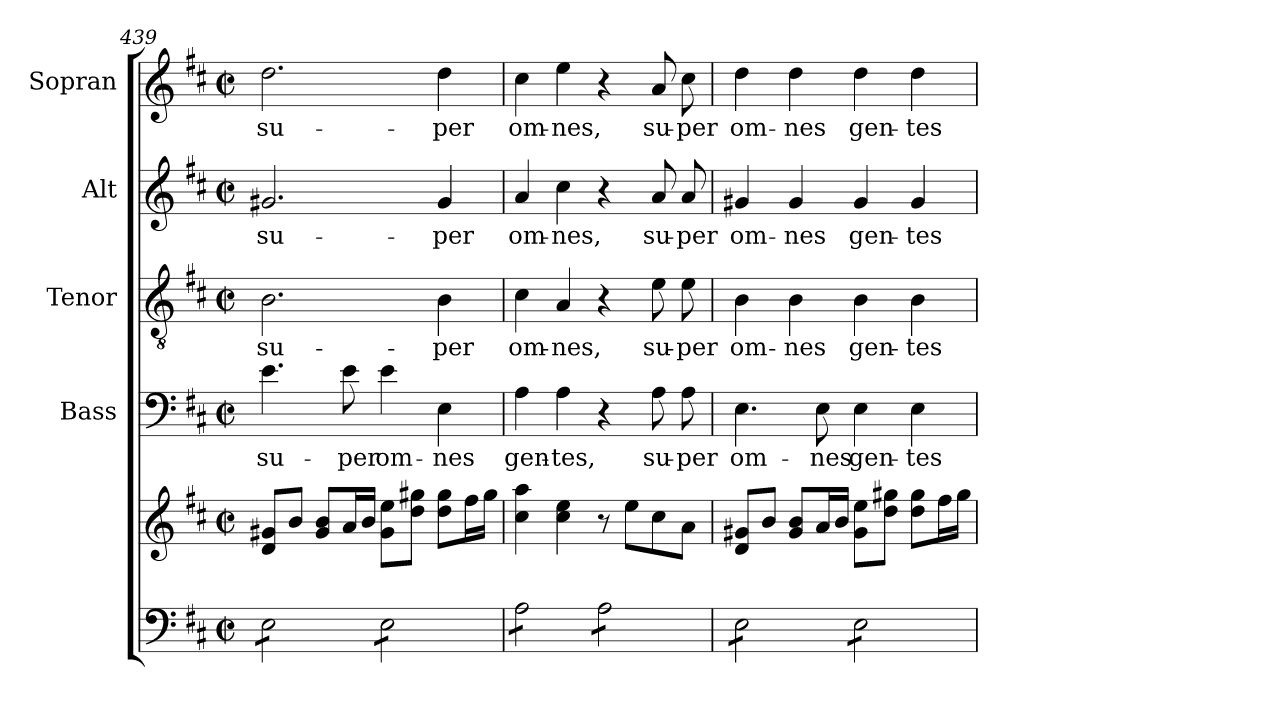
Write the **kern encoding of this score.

**kern	**kern	**kern	**text	**kern	**text	**kern	**text	**kern	**text
*part5	*part5	*part4	*part4	*part3	*part3	*part2	*part2	*part1	*part1
*staff6	*staff5	*staff4	*staff4	*staff3	*staff3	*staff2	*staff2	*staff1	*staff1
*	*	*I"Bass	*	*I"Tenor	*	*I"Alt	*	*I"Sopran	*
*	*	*I'B.	*	*I'T.	*	*I'A.	*	*I'S.	*
*clefF4	*clefG2	*clefF4	*	*clefGv2	*	*clefG2	*	*clefG2	*
*k[f#c#]	*k[f#c#]	*k[f#c#]	*	*k[f#c#]	*	*k[f#c#]	*	*k[f#c#]	*
*D:	*D:	*D:	*	*D:	*	*D:	*	*D:	*
*M2/2	*M2/2	*M2/2	*	*M2/2	*	*M2/2	*	*M2/2	*
*met(c|)	*met(c|)	*met(c|)	*	*met(c|)	*	*met(c|)	*	*met(c|)	*
=439	=439	=439	=439	=439	=439	=439	=439	=439	=439
!	!	!	!LO:LY:b	!	!LO:LY:b	!	!LO:LY:b	!	!LO:LY:b
*tremolo	*	*	*	*	*	*	*	*	*
8E\L	8d/ 8g#X/L	4.e\	su-	2.B\	su-	2.g#X/	su-	2.dd\	su-
8E\	8b/J	.	.	.	.	.	.	.	.
8E\	8g#/ 8b/L	.	.	.	.	.	.	.	.
!	!	!	!LO:LY:b	!	!	!	!	!	!
8E\J	16a/L	8e\	-per	.	.	.	.	.	.
.	16b/JJ	.	.	.	.	.	.	.	.
!	!	!	!LO:LY:b	!	!	!	!	!	!
8E\L	8g#\ 8ee\L	4e\	om-	.	.	.	.	.	.
8E\	8dd\ 8gg#X\J	.	.	.	.	.	.	.	.
!	!	!	!LO:LY:b	!	!LO:LY:b	!	!LO:LY:b	!	!LO:LY:b
8E\	8dd\ 8gg#\L	4E\	-nes	4B\	-per	4g#/	-per	4dd\	-per
8E\J	16ff#\L	.	.	.	.	.	.	.	.
.	16gg#\JJ	.	.	.	.	.	.	.	.
=440	=440	=440	=440	=440	=440	=440	=440	=440	=440
!	!	!	!LO:LY:b	!	!LO:LY:b	!	!LO:LY:b	!	!LO:LY:b
8A\L	4cc#\ 4aa\	4A\	gen-	4c#\	om-	4a/	om-	4cc#\	om-
8A\	.	.	.	.	.	.	.	.	.
!	!	!	!LO:LY:b	!	!LO:LY:b	!	!LO:LY:b	!	!LO:LY:b
8A\	4cc#\ 4ee\	4A\	-tes,	4A/	-nes,	4cc#\	-nes,	4ee\	-nes,
8A\J	.	.	.	.	.	.	.	.	.
8A\L	8r	4r	.	4r	.	4r	.	4r	.
8A\	8ee\L	.	.	.	.	.	.	.	.
!	!	!	!LO:LY:b	!	!LO:LY:b	!	!LO:LY:b	!	!LO:LY:b
8A\	8cc#\	8A\	su-	8e\	su-	8a/	su-	8a/	su-
!	!	!	!LO:LY:b	!	!LO:LY:b	!	!LO:LY:b	!	!LO:LY:b
8A\J	8a\J	8A\	-per	8e\	-per	8a/	-per	8cc#\	-per
=441	=441	=441	=441	=441	=441	=441	=441	=441	=441
!	!	!	!LO:LY:b	!	!LO:LY:b	!	!LO:LY:b	!	!LO:LY:b
8E\L	8d/ 8g#X/L	4.E\	om-	4B\	om-	4g#X/	om-	4dd\	om-
8E\	8b/J	.	.	.	.	.	.	.	.
!	!	!	!	!	!LO:LY:b	!	!LO:LY:b	!	!LO:LY:b
8E\	8g#/ 8b/L	.	.	4B\	-nes	4g#/	-nes	4dd\	-nes
!	!	!	!LO:LY:b	!	!	!	!	!	!
8E\J	16a/L	8E\	-nes	.	.	.	.	.	.
.	16b/JJ	.	.	.	.	.	.	.	.
!	!	!	!LO:LY:b	!	!LO:LY:b	!	!LO:LY:b	!	!LO:LY:b
8E\L	8g#\ 8ee\L	4E\	gen-	4B\	gen-	4g#/	gen-	4dd\	gen-
8E\	8dd\ 8gg#X\J	.	.	.	.	.	.	.	.
!	!	!	!LO:LY:b	!	!LO:LY:b	!	!LO:LY:b	!	!LO:LY:b
8E\	8dd\ 8gg#\L	4E\	-tes	4B\	-tes	4g#/	-tes	4dd\	-tes
8E\J	16ff#\L	.	.	.	.	.	.	.	.
*Xtremolo	*	*	*	*	*	*	*	*	*
.	16gg#\JJ	.	.	.	.	.	.	.	.
=	=	=	=	=	=	=	=	=	=
*-	*-	*-	*-	*-	*-	*-	*-	*-	*-
